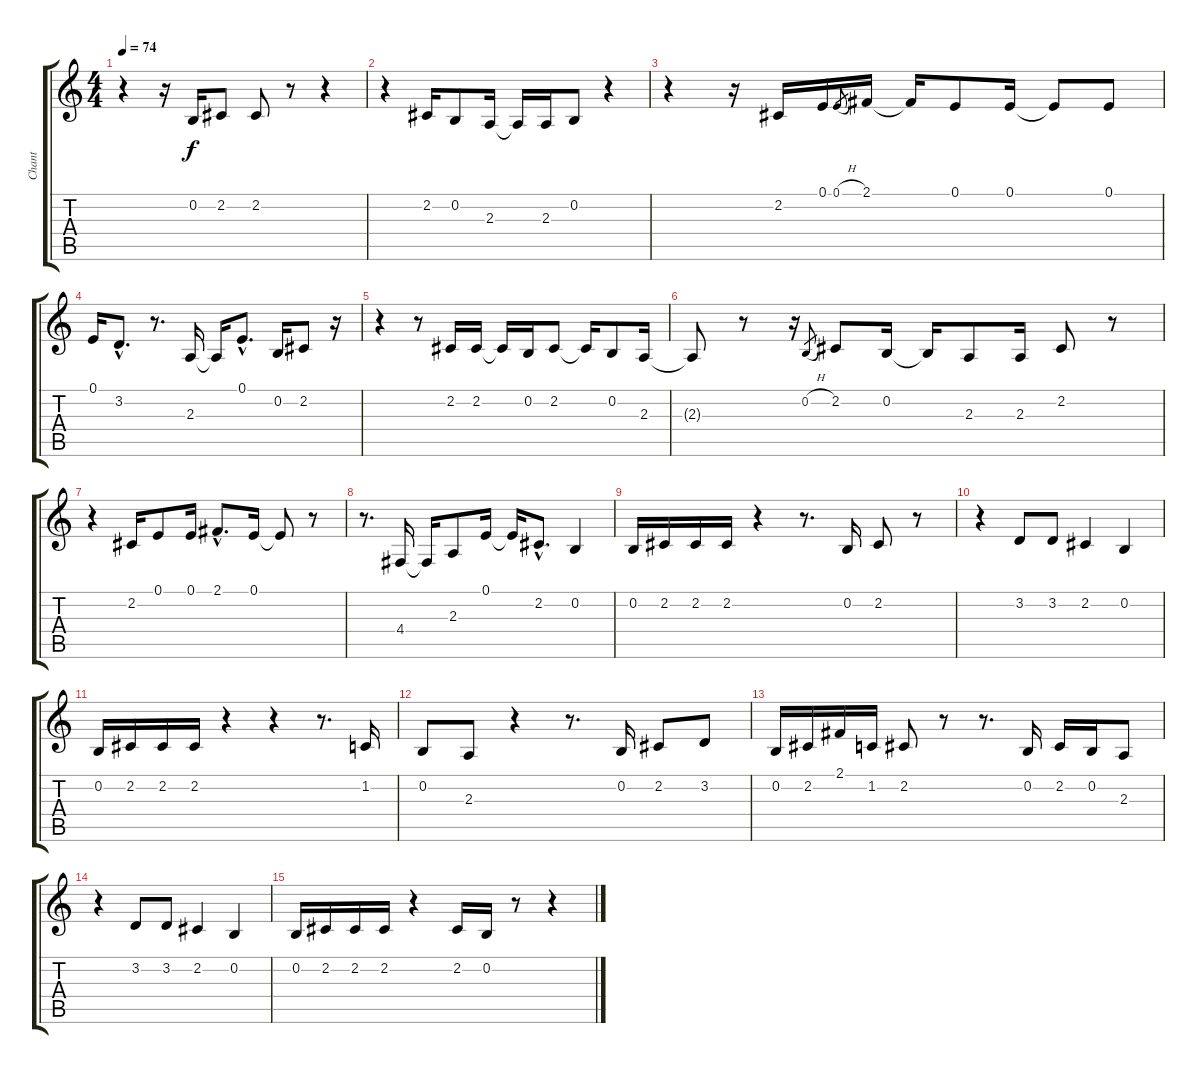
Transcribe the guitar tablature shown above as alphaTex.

\track ("Chant" "Chant") {instrument acousticgrandpiano}
\staff {score tabs}
\tuning (E4 B3 G3 D3 A2 E2) {hide}
\ts (4 4)
\tempo 74
\clef g2
\ks c
r.4{dy f} r.16 0.2.16 2.2.8 2.2.8 r.8 r.4 |
r.4 2.2.16 0.2.8 2.3.16 2.3{t}.16 2.3.16 0.2.8 r.4 |
r.4 r.16 2.2.16 0.1.16 0.1{h}.8{gr} 2.1.16 2.1{t}.16 0.1.8 0.1.16 0.1{t}.8 0.1.8 |
0.1.16 3.2{hac}.8{d} r.8{d} 2.3.16 2.3{t}.16 0.1{hac}.8{d} 0.2.16 2.2.8 r.16 |
r.4 r.8 2.2.16 2.2.16 2.2{t}.16 0.2.16 2.2.8 2.2{t}.16 0.2.8 2.3.16 |
2.3{t}.8 r.8 r.16 0.2{h}.8{gr} 2.2.8 0.2.16 0.2{t}.16 2.3.8 2.3.16 2.2.8 r.8 |
r.4 2.2.16 0.1.8 0.1.16 2.1{hac}.8{d} 0.1.16 0.1{t}.8 r.8 |
r.8{d} 4.4.16 4.4{t}.16 2.3.8 0.1.16 0.1{t}.16 2.2{hac}.8{d} 0.2.4 |
0.2.16 2.2.16 2.2.16 2.2.16 r.4 r.8{d} 0.2.16 2.2.8 r.8 |
r.4 3.2.8 3.2.8 2.2.4 0.2.4 |
0.2.16 2.2.16 2.2.16 2.2.16 r.4 r.4 r.8{d} 1.2.16 |
0.2.8 2.3.8 r.4 r.8{d} 0.2.16 2.2.8 3.2.8 |
0.2.16 2.2.16 2.1.16 1.2.16 2.2.8 r.8 r.8{d} 0.2.16 2.2.16 0.2.16 2.3.8 |
r.4 3.2.8 3.2.8 2.2.4 0.2.4 |
0.2.16 2.2.16 2.2.16 2.2.16 r.4 2.2.16 0.2.16 r.8 r.4
